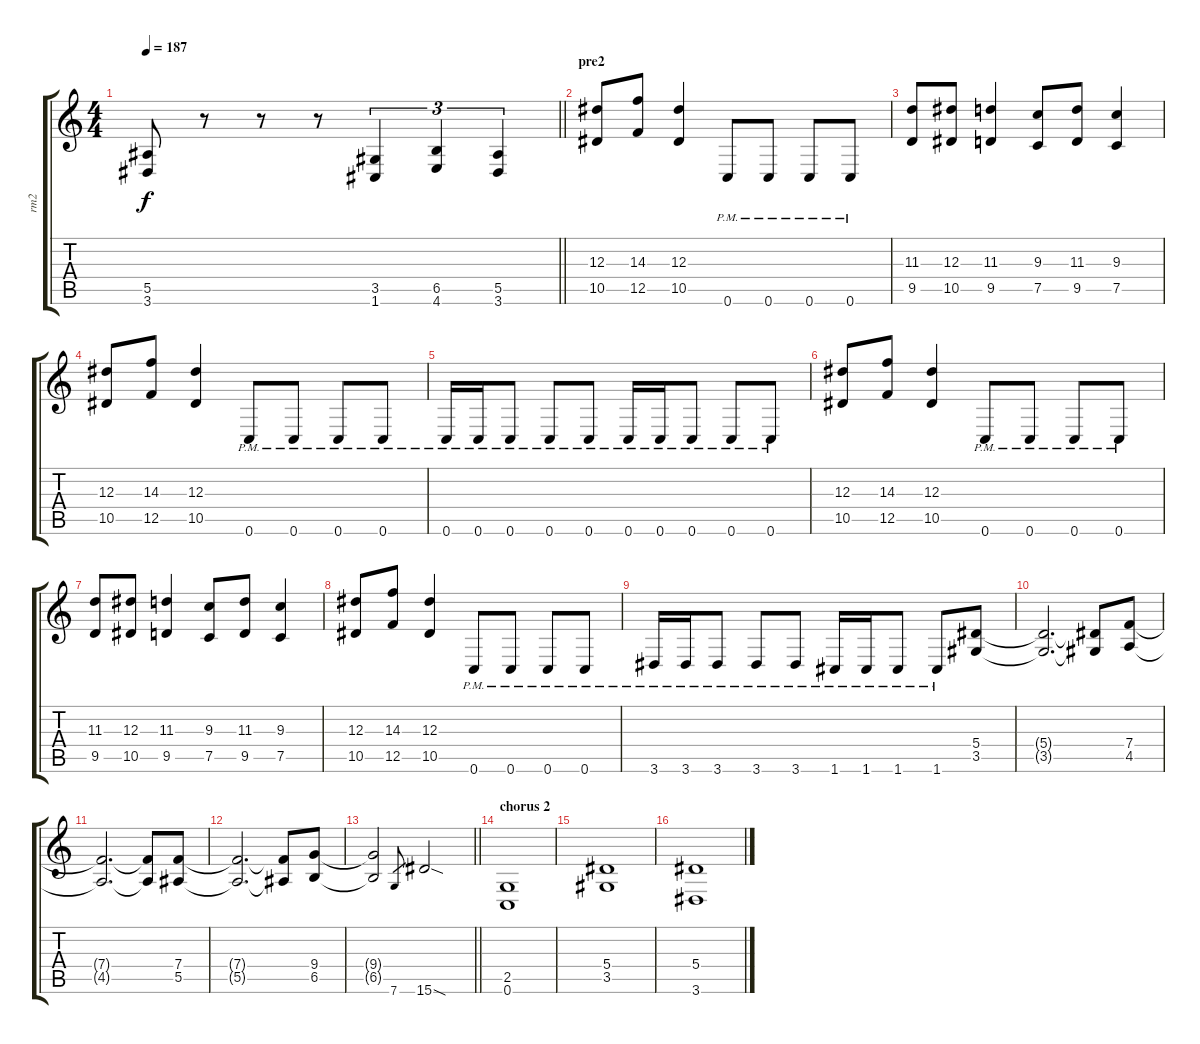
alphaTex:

\track ("rm2" "rm2") {instrument distortionguitar}
\staff {score tabs}
\tuning (C4 G3 Eb3 Bb2 F2 C2) {hide}
\ts (4 4)
\tempo 187
\clef g2
\barLineRight lightlight
\ks c
(5.5 3.6).8{dy f} r.8 r.8 r.8 (3.5 1.6).4{tu (3 2)} (6.5 4.6).4{tu (3 2)} (5.5 3.6).4{tu (3 2)} |
\section ("" "pre2")
(12.3 10.5).8 (14.3 12.5).8 (12.3 10.5).4 0.6{pm}.8 0.6{pm}.8 0.6{pm}.8 0.6{pm}.8 |
(11.3 9.5).8 (12.3 10.5).8 (11.3 9.5).4 (9.3 7.5).8 (11.3 9.5).8 (9.3 7.5).4 |
(12.3 10.5).8 (14.3 12.5).8 (12.3 10.5).4 0.6{pm}.8 0.6{pm}.8 0.6{pm}.8 0.6{pm}.8 |
0.6{pm}.16 0.6{pm}.16 0.6{pm}.8 0.6{pm}.8 0.6{pm}.8 0.6{pm}.16 0.6{pm}.16 0.6{pm}.8 0.6{pm}.8 0.6{pm}.8 |
(12.3 10.5).8 (14.3 12.5).8 (12.3 10.5).4 0.6{pm}.8 0.6{pm}.8 0.6{pm}.8 0.6{pm}.8 |
(11.3 9.5).8 (12.3 10.5).8 (11.3 9.5).4 (9.3 7.5).8 (11.3 9.5).8 (9.3 7.5).4 |
(12.3 10.5).8 (14.3 12.5).8 (12.3 10.5).4 0.6{pm}.8 0.6{pm}.8 0.6{pm}.8 0.6{pm}.8 |
3.6{pm}.16 3.6{pm}.16 3.6{pm}.8 3.6{pm}.8 3.6{pm}.8 1.6{pm}.16 1.6{pm}.16 1.6{pm}.8 1.6{pm}.8 (5.4 3.5).8 |
(5.4{t} 3.5{t}).2{d} (5.4{t} 3.5{t}).8 (7.4 4.5).8 |
(7.4{t} 4.5{t}).2{d} (7.4{t} 4.5{t}).8 (7.4 5.5).8 |
(7.4{t} 5.5{t}).2{d} (7.4{t} 5.5{t}).8 (9.4 6.5).8 |
\barLineRight lightlight
(9.4{t} 6.5{t}).2 7.6.8{gr} 15.6{sod}.2 |
\section ("" "chorus 2")
(2.5 0.6).1 |
(5.4 3.5).1 |
(5.4 3.6).1
